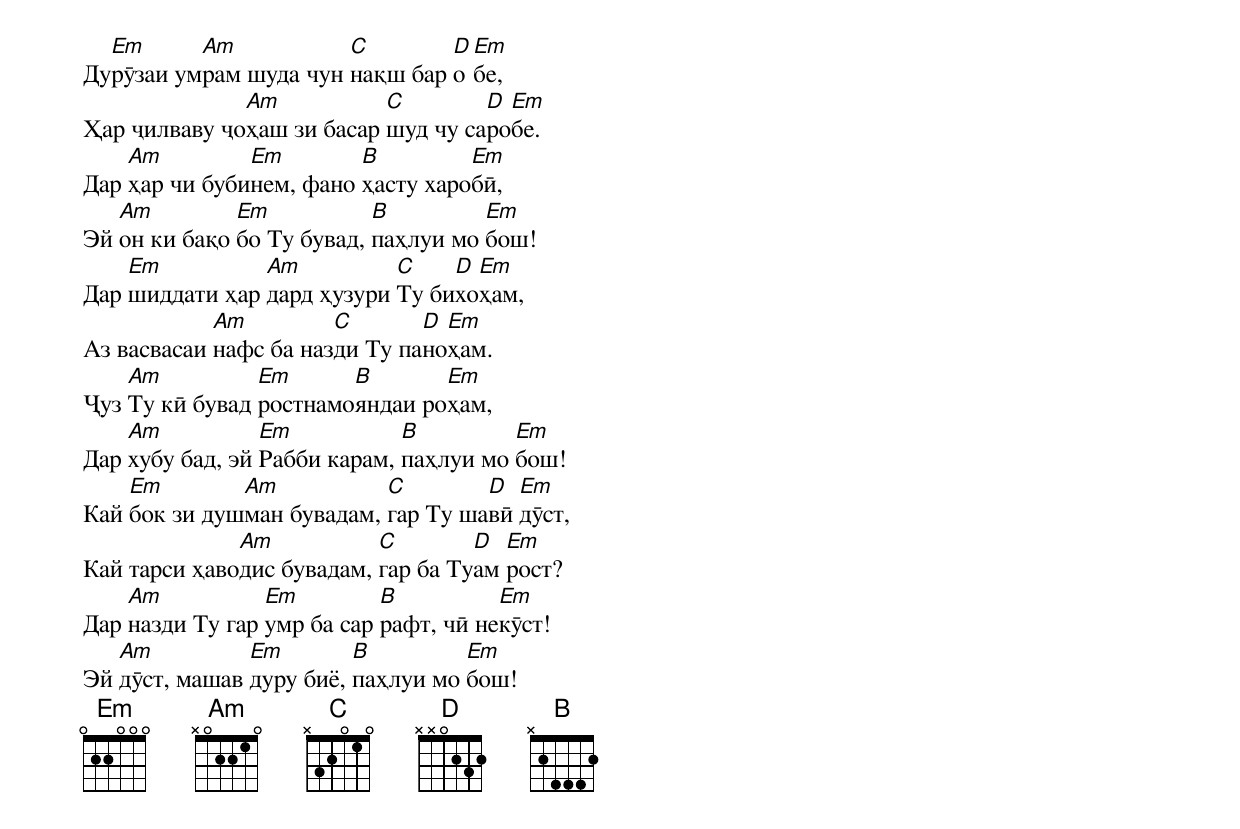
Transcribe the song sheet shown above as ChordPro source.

Ду[Em]рӯзаи ум[Am]рам шуда чун [C]нақш бар [D]о[Em]бе,
Ҳар ҷилваву ҷо[Am]ҳаш зи басар [C]шуд чу са[D]ро[Em]бе.
Дар [Am]ҳар чи буби[Em]нем, фано [B]ҳасту харо[Em]бӣ,
Эй [Am]он ки бақо [Em]бо Ту бувад, [B]паҳлуи мо [Em]бош!
Дар [Em]шиддати ҳар [Am]дард ҳузури [C]Ту би[D]хо[Em]ҳам,
Аз васвасаи [Am]нафс ба наз[C]ди Ту па[D]но[Em]ҳам.
Ҷуз [Am]Ту кӣ бувад [Em]ростнамо[B]яндаи ро[Em]ҳам,
Дар [Am]хубу бад, эй [Em]Рабби карам, [B]паҳлуи мо [Em]бош!
Кай [Em]бок зи душ[Am]ман бувадам, [C]гар Ту ша[D]вӣ [Em]дӯст,
Кай тарси ҳаво[Am]дис бувадам, [C]гар ба Ту[D]ам [Em]рост?
Дар [Am]назди Ту гар [Em]умр ба сар [B]рафт, чӣ не[Em]кӯст!
Эй [Am]дӯст, машав [Em]дуру биё, [B]паҳлуи мо [Em]бош!
